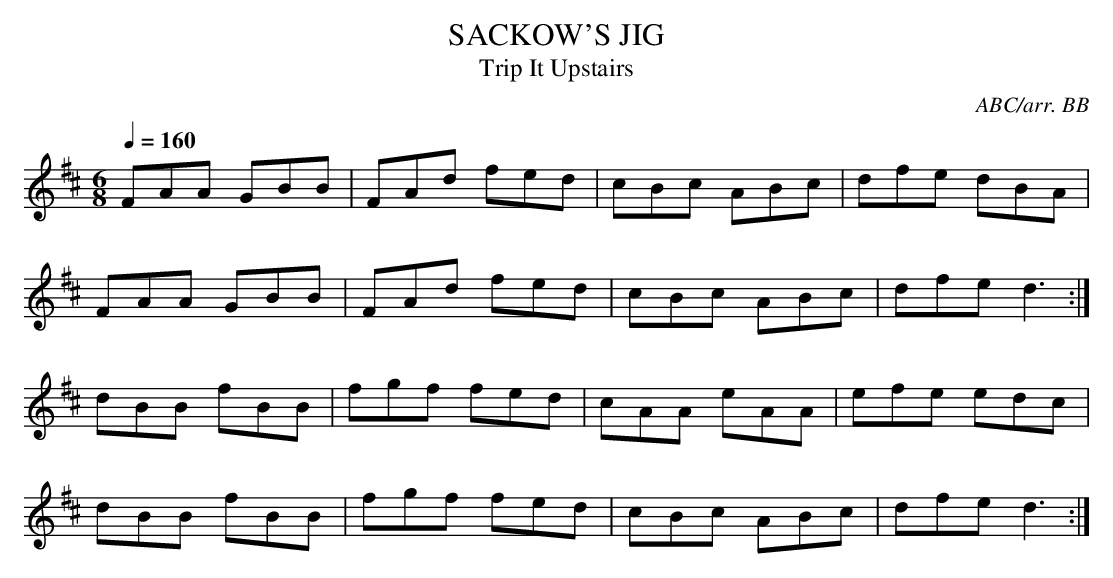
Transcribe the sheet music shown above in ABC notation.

X:1
T:SACKOW'S JIG
T:Trip It Upstairs
C:ABC/arr. BB
M:6/8
L:1/8
Q:1/4=160
K:D
FAA GBB|FAd fed|cBc ABc|dfe dBA|
FAA GBB|FAd fed|cBc ABc|dfe d3 :|
dBB fBB|fgf fed|cAA eAA|efe edc|
dBB fBB|fgf fed|cBc ABc|dfe d3 :|
